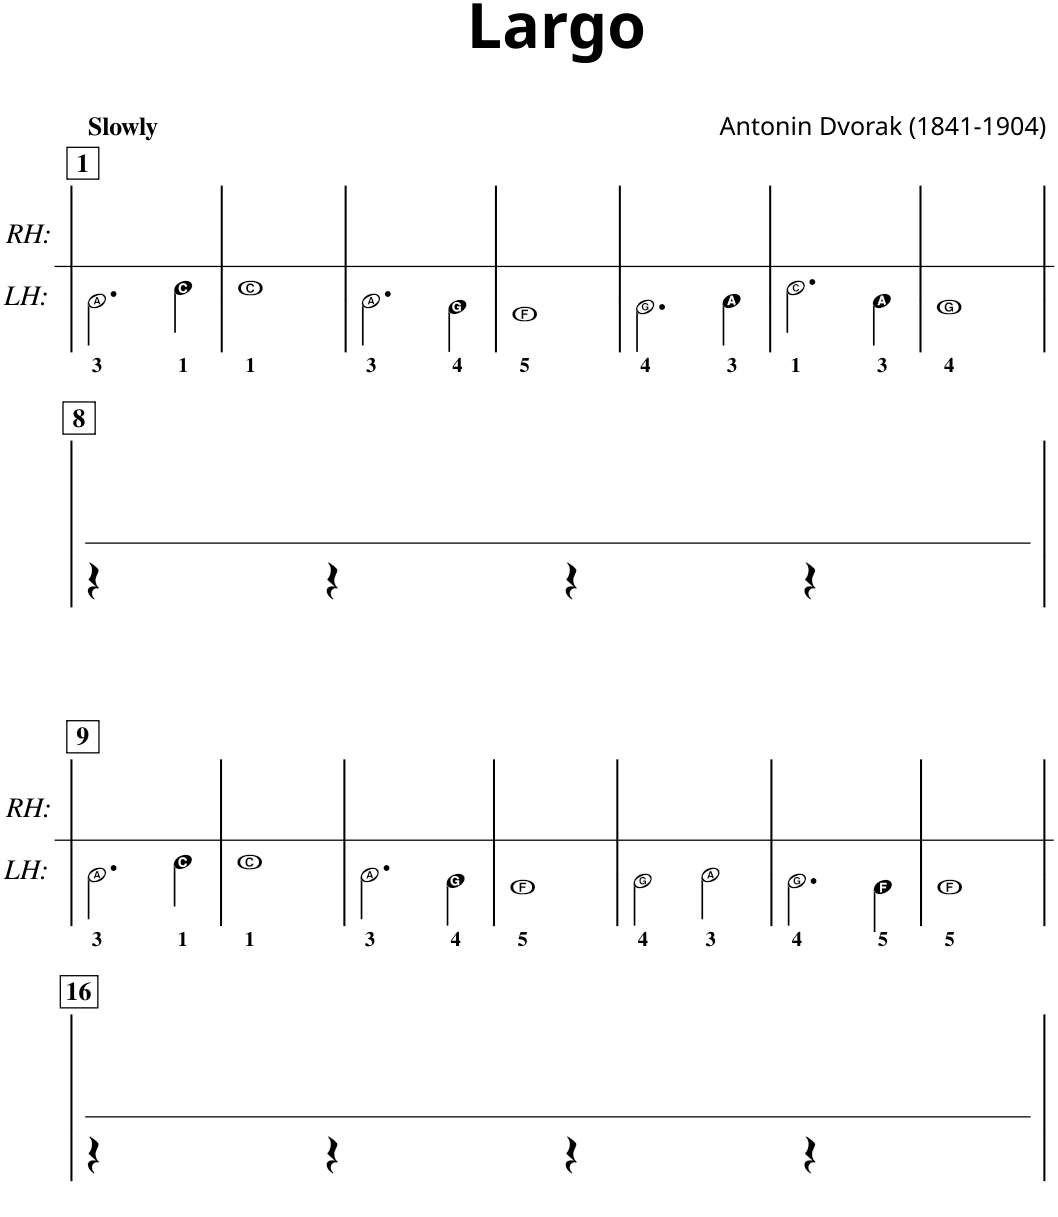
**kern	**kern
*part2	*part1
*staff2	*staff1
*I"Bass	*I"Soprano
*stria5	*stria5
*k[]	*k[]
*M4/4	*M4/4
=1	=1
!	!LO:TX:a:B:t=Slowly
!	!LO:TX:a:i:t=RH&colon;
!LO:TX:a:i:t=LH&colon;	!
2.A<\	1ryy
4c<\	.
=2	=2
1c<	1ryy
=3	=3
2.A<\	1ryy
4G<\	.
=4	=4
1F<	1ryy
=5	=5
2.G<\	1ryy
4A<\	.
=6	=6
2.c<\	1ryy
4A<\	.
=7	=7
1G<	1ryy
!!LO:LB:g=z
=8	=8
4r	1ryy
4r	.
4r	.
4r	.
!!LO:LB:g=z
=9	=9
!	!LO:TX:a:i:t=RH&colon;
!LO:TX:a:i:t=LH&colon;	!
2.A<\	1ryy
4c<\	.
=10	=10
1c<	1ryy
=11	=11
2.A<\	1ryy
4G<\	.
=12	=12
1F<	1ryy
=13	=13
2G<\	1ryy
2A<\	.
=14	=14
2.G<\	1ryy
4F<\	.
=15	=15
1F<	1ryy
!!LO:LB:g=z
=16	=16
4r	1ryy
4r	.
4r	.
4r	.
=	=
*-	*-
